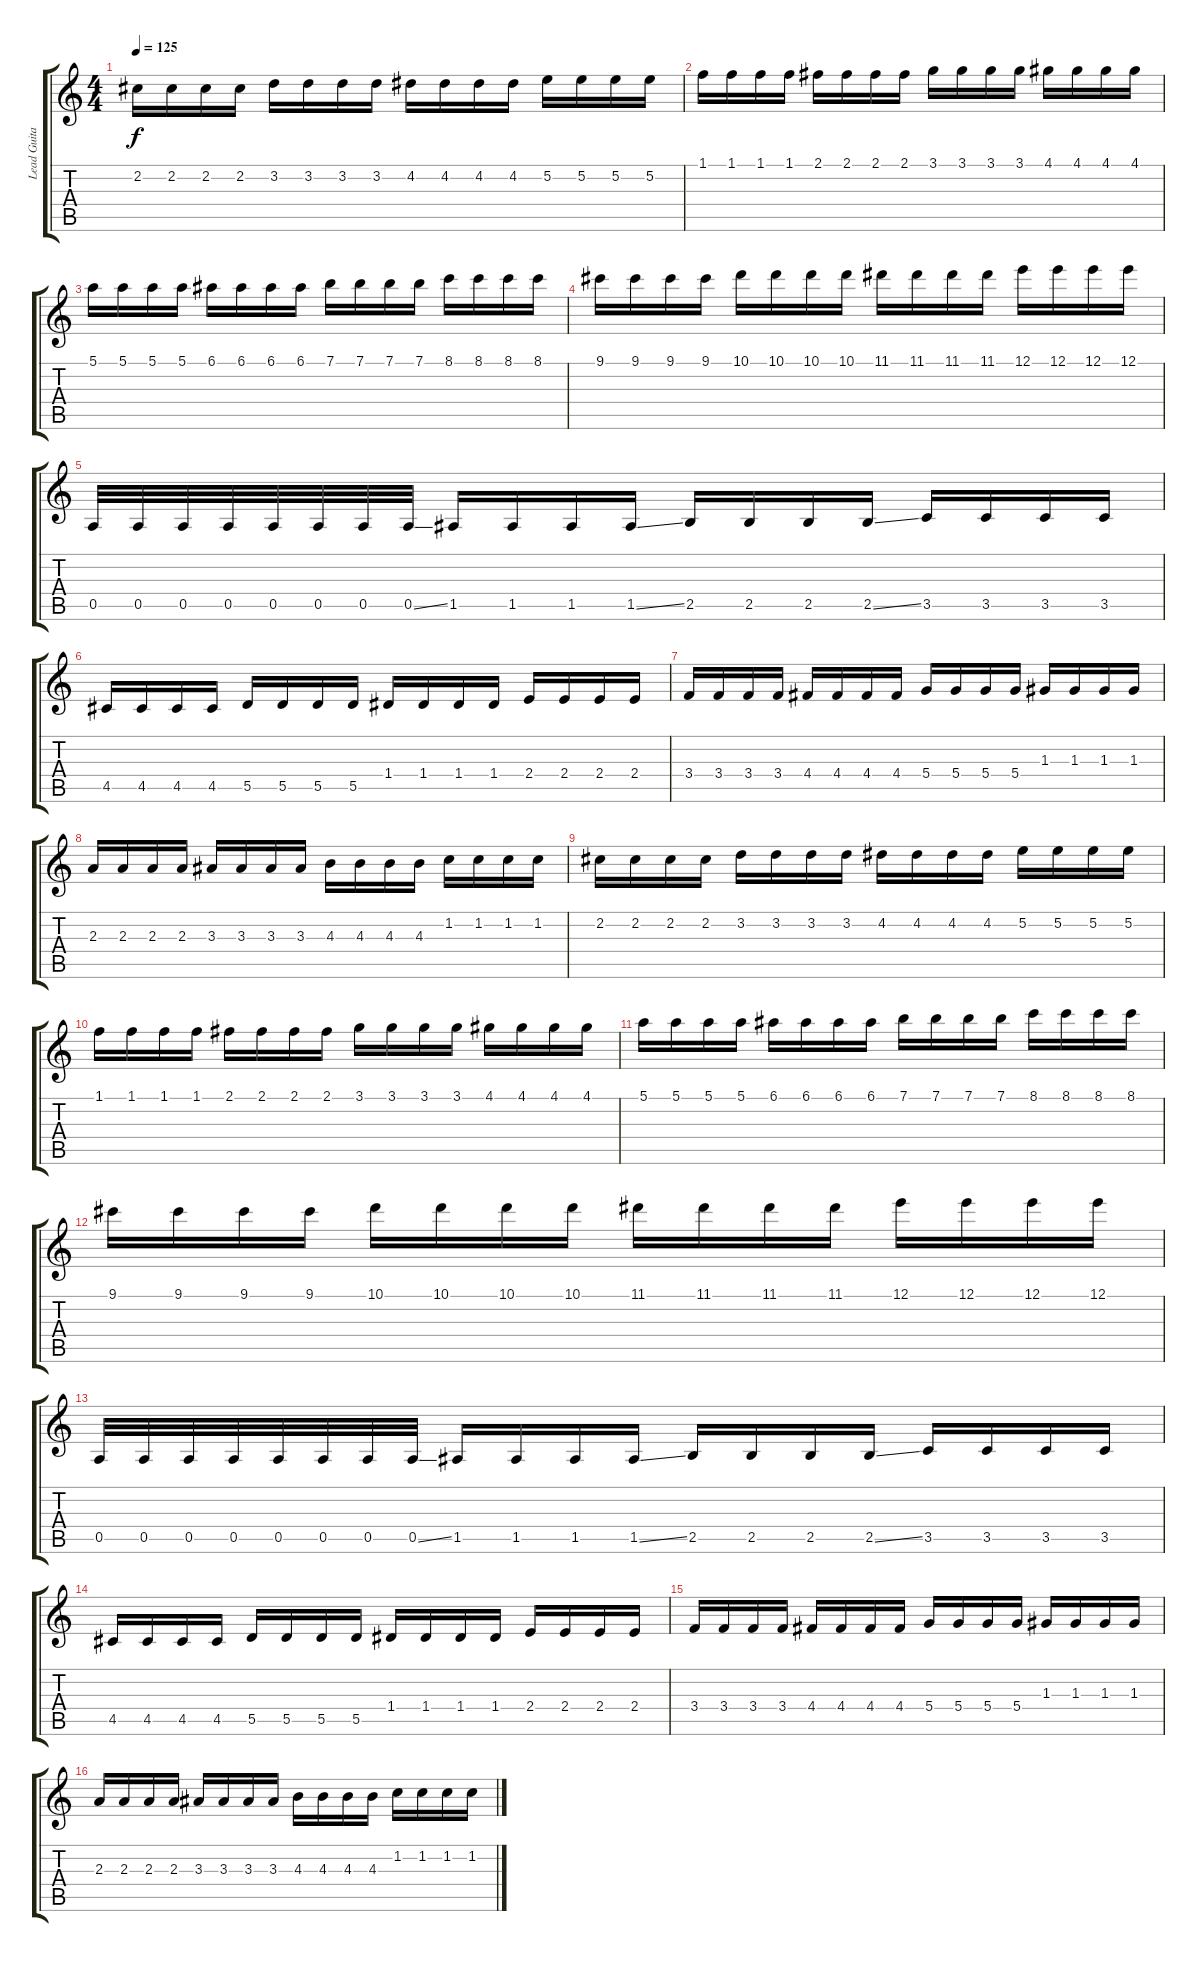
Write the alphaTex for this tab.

\track ("Lead Guitar (Ranaldo)" "Lead Guita") {instrument overdrivenguitar}
\staff {score tabs}
\tuning (E4 B3 G3 D3 A2 E2) {hide}
\ts (4 4)
\tempo 125
\clef g2
\ks c
2.2.16{dy f} 2.2.16 2.2.16 2.2.16 3.2.16 3.2.16 3.2.16 3.2.16 4.2.16 4.2.16 4.2.16 4.2.16 5.2.16 5.2.16 5.2.16 5.2.16 |
1.1.16 1.1.16 1.1.16 1.1.16 2.1.16 2.1.16 2.1.16 2.1.16 3.1.16 3.1.16 3.1.16 3.1.16 4.1.16 4.1.16 4.1.16 4.1.16 |
5.1.16 5.1.16 5.1.16 5.1.16 6.1.16 6.1.16 6.1.16 6.1.16 7.1.16 7.1.16 7.1.16 7.1.16 8.1.16 8.1.16 8.1.16 8.1.16 |
9.1.16 9.1.16 9.1.16 9.1.16 10.1.16 10.1.16 10.1.16 10.1.16 11.1.16 11.1.16 11.1.16 11.1.16 12.1.16 12.1.16 12.1.16 12.1.16 |
0.5.32 0.5.32 0.5.32 0.5.32 0.5.32 0.5.32 0.5.32 0.5{ss}.32 1.5.16 1.5.16 1.5.16 1.5{ss}.16 2.5.16 2.5.16 2.5.16 2.5{ss}.16 3.5.16 3.5.16 3.5.16 3.5.16 |
4.5.16 4.5.16 4.5.16 4.5.16 5.5.16 5.5.16 5.5.16 5.5.16 1.4.16 1.4.16 1.4.16 1.4.16 2.4.16 2.4.16 2.4.16 2.4.16 |
3.4.16 3.4.16 3.4.16 3.4.16 4.4.16 4.4.16 4.4.16 4.4.16 5.4.16 5.4.16 5.4.16 5.4.16 1.3.16 1.3.16 1.3.16 1.3.16 |
2.3.16 2.3.16 2.3.16 2.3.16 3.3.16 3.3.16 3.3.16 3.3.16 4.3.16 4.3.16 4.3.16 4.3.16 1.2.16 1.2.16 1.2.16 1.2.16 |
2.2.16 2.2.16 2.2.16 2.2.16 3.2.16 3.2.16 3.2.16 3.2.16 4.2.16 4.2.16 4.2.16 4.2.16 5.2.16 5.2.16 5.2.16 5.2.16 |
1.1.16 1.1.16 1.1.16 1.1.16 2.1.16 2.1.16 2.1.16 2.1.16 3.1.16 3.1.16 3.1.16 3.1.16 4.1.16 4.1.16 4.1.16 4.1.16 |
5.1.16 5.1.16 5.1.16 5.1.16 6.1.16 6.1.16 6.1.16 6.1.16 7.1.16 7.1.16 7.1.16 7.1.16 8.1.16 8.1.16 8.1.16 8.1.16 |
9.1.16 9.1.16 9.1.16 9.1.16 10.1.16 10.1.16 10.1.16 10.1.16 11.1.16 11.1.16 11.1.16 11.1.16 12.1.16 12.1.16 12.1.16 12.1.16 |
0.5.32 0.5.32 0.5.32 0.5.32 0.5.32 0.5.32 0.5.32 0.5{ss}.32 1.5.16 1.5.16 1.5.16 1.5{ss}.16 2.5.16 2.5.16 2.5.16 2.5{ss}.16 3.5.16 3.5.16 3.5.16 3.5.16 |
4.5.16 4.5.16 4.5.16 4.5.16 5.5.16 5.5.16 5.5.16 5.5.16 1.4.16 1.4.16 1.4.16 1.4.16 2.4.16 2.4.16 2.4.16 2.4.16 |
3.4.16 3.4.16 3.4.16 3.4.16 4.4.16 4.4.16 4.4.16 4.4.16 5.4.16 5.4.16 5.4.16 5.4.16 1.3.16 1.3.16 1.3.16 1.3.16 |
2.3.16 2.3.16 2.3.16 2.3.16 3.3.16 3.3.16 3.3.16 3.3.16 4.3.16 4.3.16 4.3.16 4.3.16 1.2.16 1.2.16 1.2.16 1.2.16
